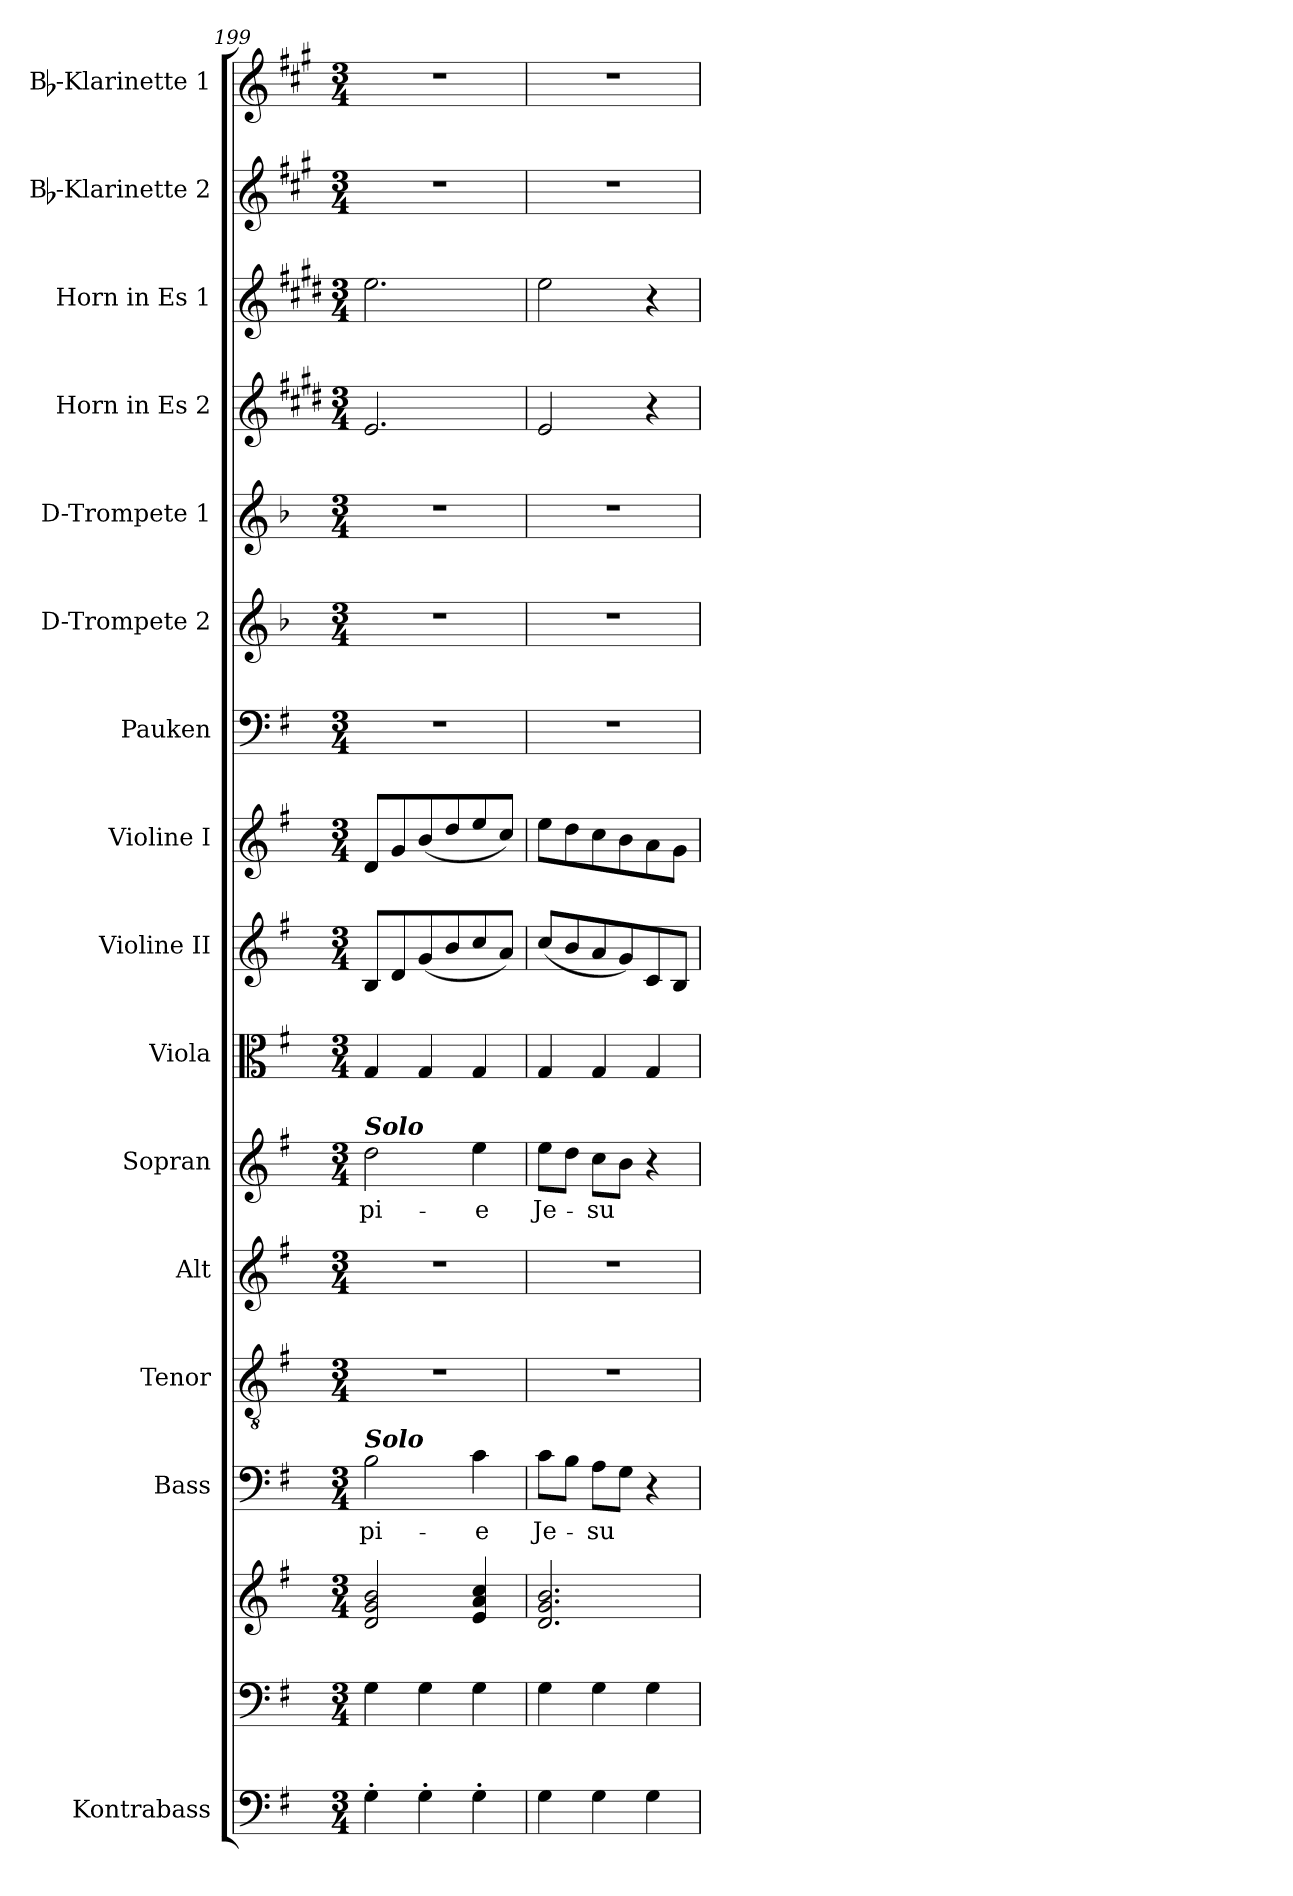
**kern	**kern	**kern	**kern	**text	**kern	**kern	**kern	**text	**kern	**kern	**kern	**kern	**kern	**kern	**kern	**kern	**kern	**kern
*part16	*part15	*part15	*part14	*part14	*part13	*part12	*part11	*part11	*part10	*part9	*part8	*part7	*part6	*part5	*part4	*part3	*part2	*part1
*staff17	*staff16	*staff15	*staff14	*staff14	*staff13	*staff12	*staff11	*staff11	*staff10	*staff9	*staff8	*staff7	*staff6	*staff5	*staff4	*staff3	*staff2	*staff1
*I"Kontrabass	*	*	*I"Bass	*	*I"Tenor	*I"Alt	*I"Sopran	*	*I"Viola	*I"Violine II	*I"Violine I	*I"Pauken	*I"D-Trompete 2	*I"D-Trompete 1	*I"Horn in Es 2	*I"Horn in Es 1	*I"Bb-Klarinette 2	*I"Bb-Klarinette 1
*I'Kb.	*	*	*I'B.	*	*I'T.	*I'A.	*I'S.	*	*I'Vla.	*I'Vl. II	*I'Vl. I	*I'Pk.	*I'D Trp. 2	*I'D Trp. 1	*	*	*I'Bb Kl. 2	*I'Bb Kl. 1
*clefF4	*clefF4	*clefG2	*clefF4	*	*clefGv2	*clefG2	*clefG2	*	*clefC3	*clefG2	*clefG2	*clefF4	*clefG2	*clefG2	*clefG2	*clefG2	*clefG2	*clefG2
*ITrd7c12	*	*	*	*	*	*	*	*	*	*	*	*	*ITrd-1c-2	*ITrd-1c-2	*ITrd5c9	*ITrd5c9	*ITrd1c2	*ITrd1c2
*k[f#]	*k[f#]	*k[f#]	*k[f#]	*	*k[f#]	*k[f#]	*k[f#]	*	*k[f#]	*k[f#]	*k[f#]	*k[f#]	*k[f#]	*k[f#]	*k[f#]	*k[f#]	*k[f#]	*k[f#]
*G:	*G:	*G:	*G:	*	*G:	*G:	*G:	*	*G:	*G:	*G:	*G:	*G:	*G:	*G:	*G:	*G:	*G:
*M3/4	*M3/4	*M3/4	*M3/4	*	*M3/4	*M3/4	*M3/4	*	*M3/4	*M3/4	*M3/4	*M3/4	*M3/4	*M3/4	*M3/4	*M3/4	*M3/4	*M3/4
=199	=199	=199	=199	=199	=199	=199	=199	=199	=199	=199	=199	=199	=199	=199	=199	=199	=199	=199
!	!	!	!	!	!	!	!LO:TX:a:Bi:t=Solo	!	!	!	!	!	!	!	!	!	!	!
!	!	!	!LO:TX:a:Bi:t=Solo	!	!	!	!	!	!	!	!	!	!	!	!	!	!	!
!	!	!	!	!LO:LY:b	!	!	!	!LO:LY:b	!	!	!	!	!	!	!	!	!	!
4GG'>\	4G\	2d/ 2g/ 2b/	2B\	pi-	2.r	2.r	2dd\	pi-	4G/	8B/L	8d/L	2.r	2.r	2.r	2.G/	2.g\	2.r	2.r
.	.	.	.	.	.	.	.	.	.	8d/	8g/	.	.	.	.	.	.	.
4GG'>\	4G\	.	.	.	.	.	.	.	4G/	(<8g/	(<8b/	.	.	.	.	.	.	.
.	.	.	.	.	.	.	.	.	.	8b/	8dd/	.	.	.	.	.	.	.
!	!	!	!	!LO:LY:b	!	!	!	!LO:LY:b	!	!	!	!	!	!	!	!	!	!
4GG'>\	4G\	4e/ 4a/ 4cc/	4c\	-e	.	.	4ee\	-e	4G/	8cc/	8ee/	.	.	.	.	.	.	.
.	.	.	.	.	.	.	.	.	.	8a/J)	8cc/J)	.	.	.	.	.	.	.
=200	=200	=200	=200	=200	=200	=200	=200	=200	=200	=200	=200	=200	=200	=200	=200	=200	=200	=200
!	!	!	!	!LO:LY:b	!	!	!	!LO:LY:b	!	!	!	!	!	!	!	!	!	!
4GG\	4G\	2.d/ 2.g/ 2.b/	8c\L	Je-	2.r	2.r	8ee\L	Je-	4G/	(<8cc/L	8ee\L	2.r	2.r	2.r	2G/	2g\	2.r	2.r
.	.	.	8B\J	.	.	.	8dd\J	.	.	8b/	8dd\	.	.	.	.	.	.	.
!	!	!	!	!LO:LY:b	!	!	!	!LO:LY:b	!	!	!	!	!	!	!	!	!	!
4GG\	4G\	.	8A\L	-su	.	.	8cc\L	-su	4G/	8a/	8cc\	.	.	.	.	.	.	.
.	.	.	8G\J	.	.	.	8b\J	.	.	8g/)	8b\	.	.	.	.	.	.	.
4GG\	4G\	.	4r	.	.	.	4r	.	4G/	8c/	8a\	.	.	.	4r	4r	.	.
.	.	.	.	.	.	.	.	.	.	8B/J	8g\J	.	.	.	.	.	.	.
=	=	=	=	=	=	=	=	=	=	=	=	=	=	=	=	=	=	=
*-	*-	*-	*-	*-	*-	*-	*-	*-	*-	*-	*-	*-	*-	*-	*-	*-	*-	*-
